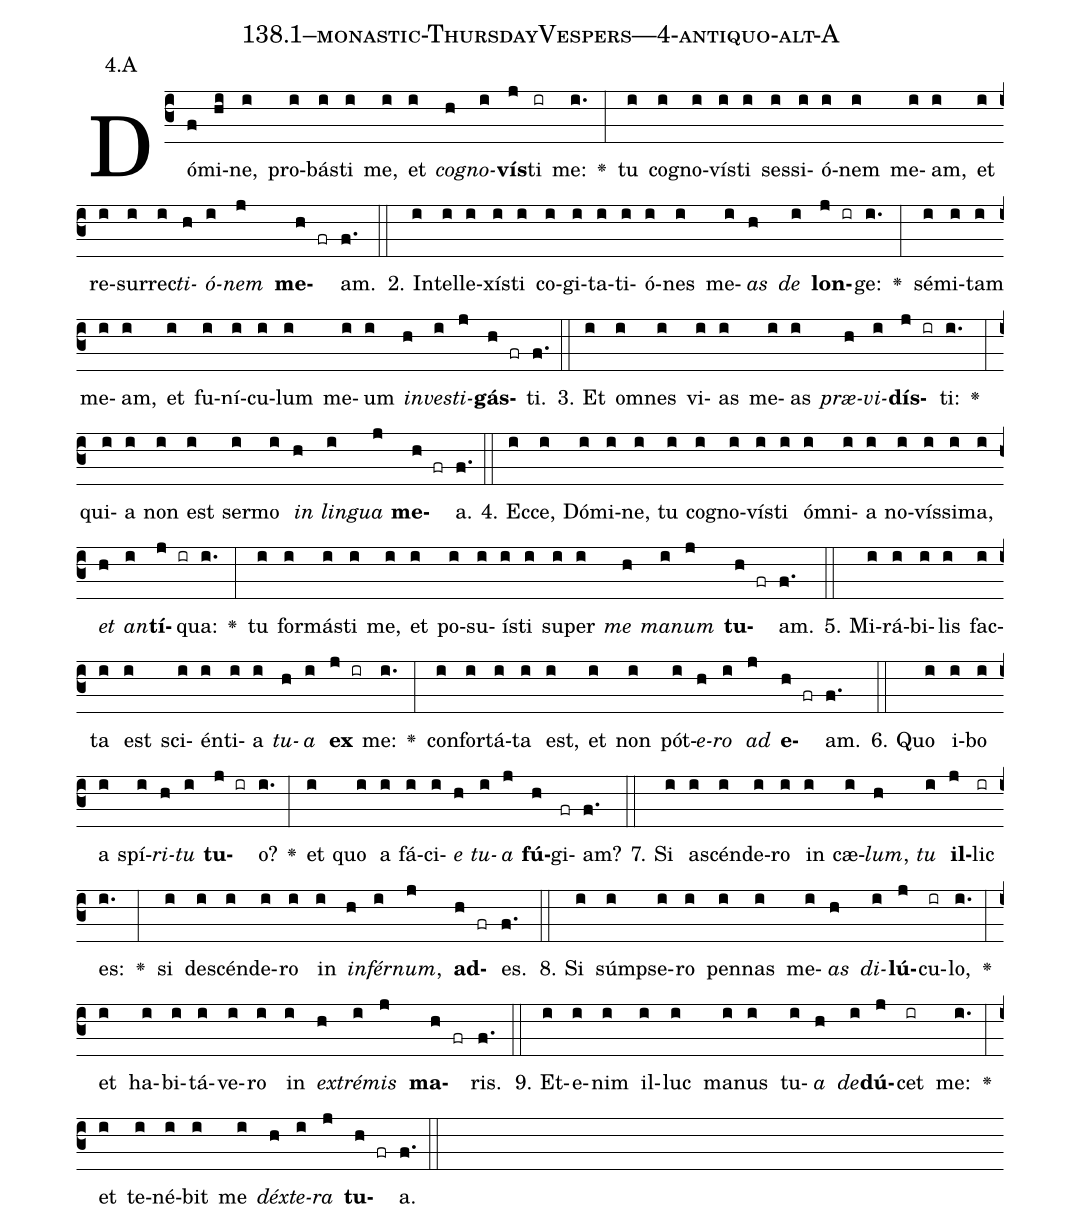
name: 138.1--monastic-ThursdayVespers---4-antiquo-alt-A;
annotation: 4.A;
%%
(c3)Dó(f)mi(hi)ne,(i) pro(i)bás(i)ti(i) me,(i) et(i) <i>co</i>(h)<i>gno</i>(i)<b>vís</b>(j)ti(ir) me:(i.) <v>\greheightstar</v>(:) tu(i) co(i)gno(i)vís(i)ti(i) ses(i)si(i)ó(i)nem(i) me(i)am,(i) et(i) re(i)sur(i)rec(i)<i>ti</i>(h)<i>ó</i>(i)<i>nem</i>(j) <b>me</b>(h fr)am.(f.) (::)
2. In(i)tel(i)le(i)xís(i)ti(i) co(i)gi(i)ta(i)ti(i)ó(i)nes(i) me(i)<i>as</i>(h) <i>de</i>(i) <b>lon</b>(j ir)ge:(i.) <v>\greheightstar</v>(:) sé(i)mi(i)tam(i) me(i)am,(i) et(i) fu(i)ní(i)cu(i)lum(i) me(i)um(i) <i>in</i>(h)<i>ves</i>(i)<i>ti</i>(j)<b>gás</b>(h fr)ti.(f.) (::)
3. Et(i) om(i)nes(i) vi(i)as(i) me(i)as(i) <i>præ</i>(h)<i>vi</i>(i)<b>dís</b>(j ir)ti:(i.) <v>\greheightstar</v>(:) qui(i)a(i) non(i) est(i) ser(i)mo(i) <i>in</i>(h) <i>lin</i>(i)<i>gua</i>(j) <b>me</b>(h fr)a.(f.) (::)
4. Ec(i)ce,(i) Dó(i)mi(i)ne,(i) tu(i) co(i)gno(i)vís(i)ti(i) óm(i)ni(i)a(i) no(i)vís(i)si(i)ma,(i) <i>et</i>(h) <i>an</i>(i)<b>tí</b>(j ir)qua:(i.) <v>\greheightstar</v>(:) tu(i) for(i)más(i)ti(i) me,(i) et(i) po(i)su(i)ís(i)ti(i) su(i)per(i) <i>me</i>(h) <i>ma</i>(i)<i>num</i>(j) <b>tu</b>(h fr)am.(f.) (::)
5. Mi(i)rá(i)bi(i)lis(i) fac(i)ta(i) est(i) sci(i)én(i)ti(i)a(i) <i>tu</i>(h)<i>a</i>(i) <b>ex</b>(j ir) me:(i.) <v>\greheightstar</v>(:) con(i)for(i)tá(i)ta(i) est,(i) et(i) non(i) pót(i)<i>e</i>(h)<i>ro</i>(i) <i>ad</i>(j) <b>e</b>(h fr)am.(f.) (::)
6. Quo(i) i(i)bo(i) a(i) spí(i)<i>ri</i>(h)<i>tu</i>(i) <b>tu</b>(j ir)o?(i.) <v>\greheightstar</v>(:) et(i) quo(i) a(i) fá(i)ci(i)<i>e</i>(h) <i>tu</i>(i)<i>a</i>(j) <b>fú</b>(h)gi(fr)am?(f.) (::)
7. Si(i) a(i)scén(i)de(i)ro(i) in(i) cæ(i)<i>lum</i>,(h) <i>tu</i>(i) <b>il</b>(j)lic(ir) es:(i.) <v>\greheightstar</v>(:) si(i) de(i)scén(i)de(i)ro(i) in(i) <i>in</i>(h)<i>fér</i>(i)<i>num</i>,(j) <b>ad</b>(h fr)es.(f.) (::)
8. Si(i) súmp(i)se(i)ro(i) pen(i)nas(i) me(i)<i>as</i>(h) <i>di</i>(i)<b>lú</b>(j)cu(ir)lo,(i.) <v>\greheightstar</v>(:) et(i) ha(i)bi(i)tá(i)ve(i)ro(i) in(i) <i>ex</i>(h)<i>tré</i>(i)<i>mis</i>(j) <b>ma</b>(h fr)ris.(f.) (::)
9. Et(i)e(i)nim(i) il(i)luc(i) ma(i)nus(i) tu(i)<i>a</i>(h) <i>de</i>(i)<b>dú</b>(j)cet(ir) me:(i.) <v>\greheightstar</v>(:) et(i) te(i)né(i)bit(i) me(i) <i>déx</i>(h)<i>te</i>(i)<i>ra</i>(j) <b>tu</b>(h fr)a.(f.) (::)
